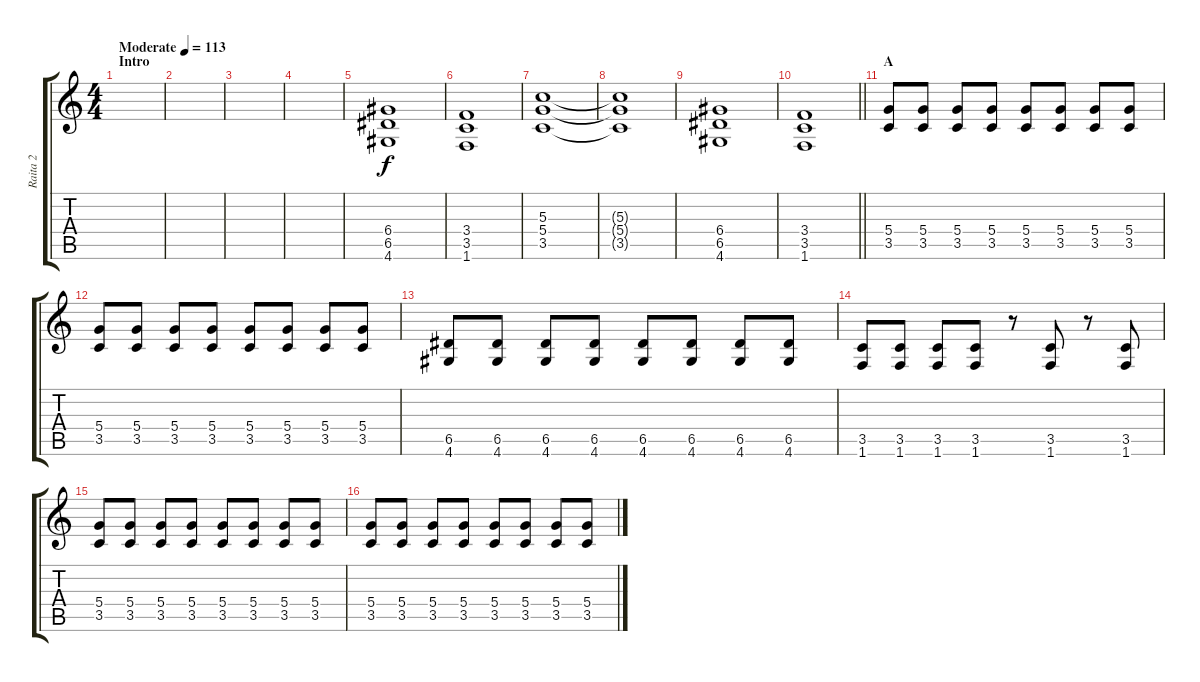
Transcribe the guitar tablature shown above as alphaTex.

\track ("Raita 2" "Raita 2") {instrument overdrivenguitar}
\staff {score tabs}
\tuning (E4 B3 G3 D3 A2 E2) {hide}
\ts (4 4)
\section ("" "Intro")
\tempo (113 "Moderate")
\clef g2
\ks c
|
|
|
|
(6.4 6.5 4.6).1 |
(3.4 3.5 1.6).1 |
(5.3 5.4 3.5).1 |
(5.3{t} 5.4{t} 3.5{t}).1 |
(6.4 6.5 4.6).1 |
\barLineRight lightlight
(3.4 3.5 1.6).1 |
\section ("" "A")
(5.4 3.5).8 (5.4 3.5).8 (5.4 3.5).8 (5.4 3.5).8 (5.4 3.5).8 (5.4 3.5).8 (5.4 3.5).8 (5.4 3.5).8 |
(5.4 3.5).8 (5.4 3.5).8 (5.4 3.5).8 (5.4 3.5).8 (5.4 3.5).8 (5.4 3.5).8 (5.4 3.5).8 (5.4 3.5).8 |
(6.5 4.6).8 (6.5 4.6).8 (6.5 4.6).8 (6.5 4.6).8 (6.5 4.6).8 (6.5 4.6).8 (6.5 4.6).8 (6.5 4.6).8 |
(3.5 1.6).8 (3.5 1.6).8 (3.5 1.6).8 (3.5 1.6).8 r.8 (3.5 1.6).8 r.8 (3.5 1.6).8 |
(5.4 3.5).8 (5.4 3.5).8 (5.4 3.5).8 (5.4 3.5).8 (5.4 3.5).8 (5.4 3.5).8 (5.4 3.5).8 (5.4 3.5).8 |
(5.4 3.5).8 (5.4 3.5).8 (5.4 3.5).8 (5.4 3.5).8 (5.4 3.5).8 (5.4 3.5).8 (5.4 3.5).8 (5.4 3.5).8
